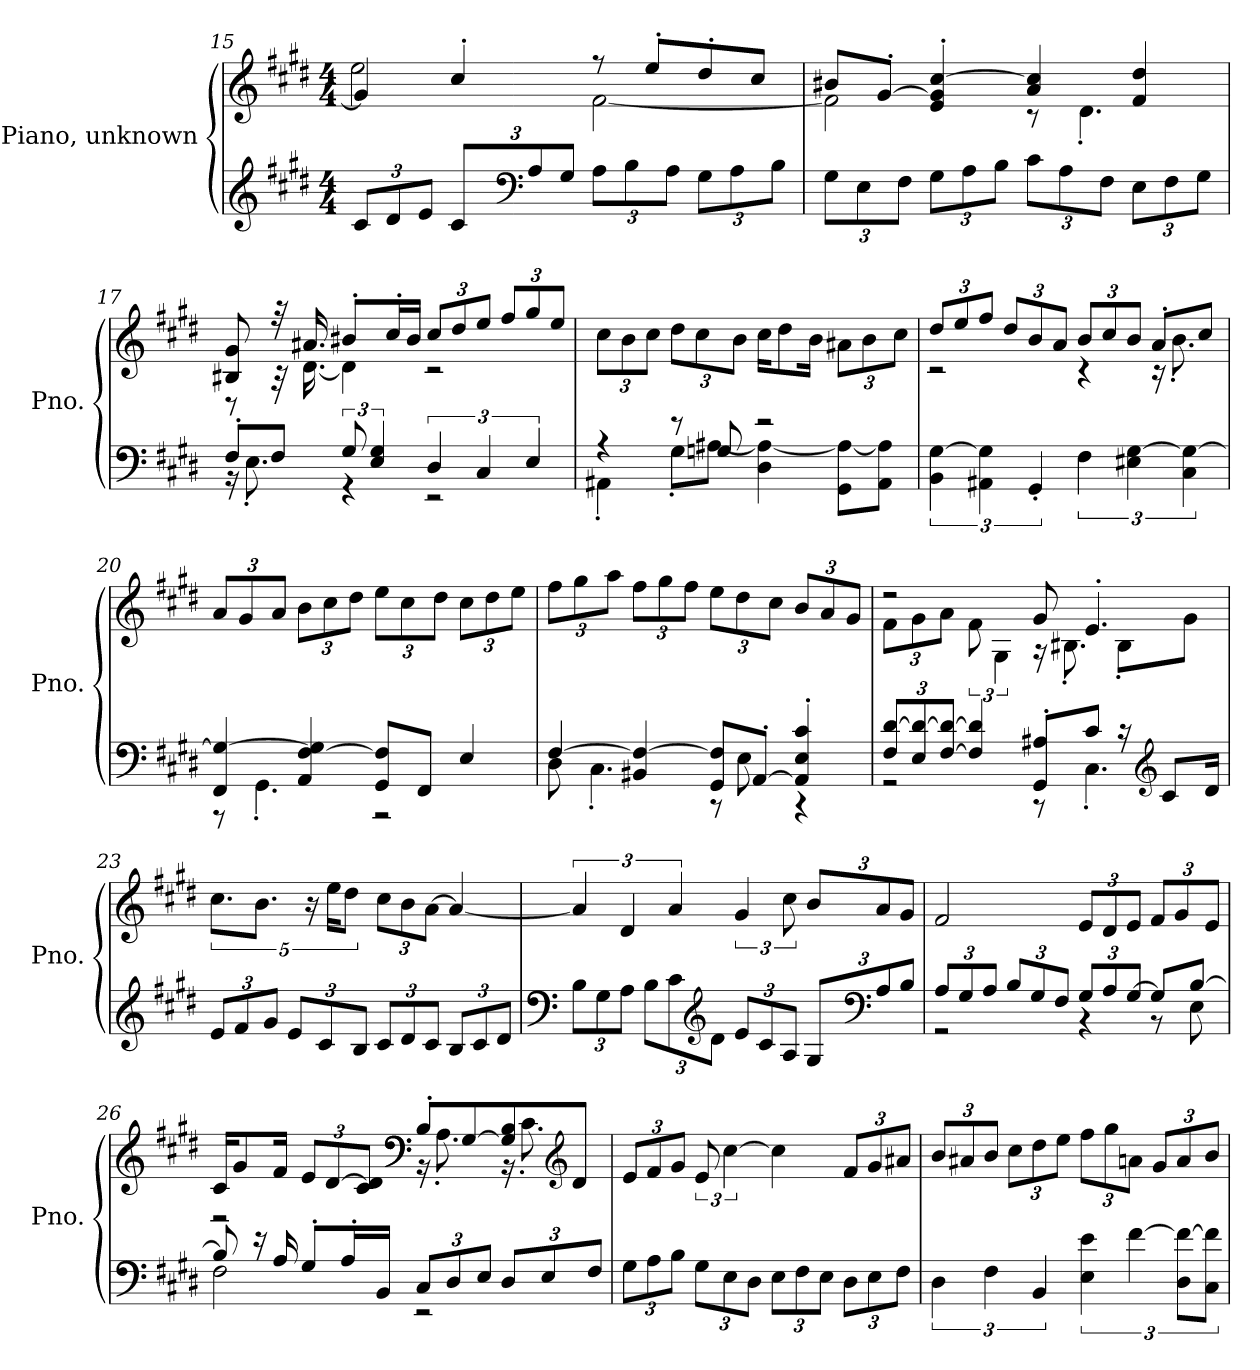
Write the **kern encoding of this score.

**kern	**kern
*part1	*part1
*staff2	*staff1
*I"Piano, unknown	*
*I'Pno.	*
*clefG2	*clefG2
*k[f#c#g#d#]	*k[f#c#g#d#]
*M4/4	*M4/4
*Xbrackettup	*
=15	=15
*	*^
12c#/L	4g#/]	2ee\
12d#/	.	.
12e/J	.	.
12c#/L	4cc#'/	.
*clefF4	*	*
12A/	.	.
12G#/J	.	.
12A\L	8r	[2f#\
12B\	.	.
.	8ee'/L	.
12A\J	.	.
12G#\L	8dd#'/	.
12A\	.	.
.	8cc#/J	.
12B\J	.	.
!!LO:PB:g=z	!!
=16	=16	=16
12G#\L	8b#X/L	2f#\]
12E\	.	.
.	[8g#'/J	.
12F#\J	.	.
12G#\L	4e/' 4g#/]' [4cc#/'	.
12A\	.	.
12B\J	.	.
12c#\L	4a/ 4cc#/]	8r
12A\	.	.
.	.	4.d#'\
12F#\J	.	.
12E\L	4f#/ 4dd#/	.
12F#\	.	.
12G#\J	.	.
=17	=17	=17
*^	*	*
8F#'/L	16r	8B#X/ 8g#/	8r
.	8.E'\	.	.
8F#/J	.	32r	32r
.	.	16.a#X/	[16.d#\
*brackettup	*	*	*
12G#/	4r	8b#X'/L	4d#\]
6E/ 6G#/	.	.	.
.	.	16cc#'/L	.
.	.	16b#/JJ	.
*	*	*Xbrackettup	*
6D#/	2r	12cc#/L	2r
.	.	12dd#/	.
6C#/	.	12ee/J	.
.	.	12ff#/L	.
6E/	.	12gg#/	.
.	.	12ee/J	.
*	*	*v	*v
!!LO:LB:g=z
=18	=18	=18
4r	4AA#X'\	12cc#\L
.	.	12b\
.	.	12cc#\J
8r	8G#'\L	12dd#\L
.	.	12cc#\
8Gn/	[8A#X\J	.
.	.	12b\J
2r	4D#\ 4A#\_	16cc#\KL
.	.	8dd#\
.	.	16b\Jk
.	8GG#\ 8A#\_L	12a#X\L
.	.	12b\
.	8AA#\ 8A#\]J	.
.	.	12cc#\J
*v	*v	*
=19	=19
*	*^
6BB\ [6G#\	12dd#/L	2r
.	12ee/	.
6AA#X\ 6G#\]	12ff#/J	.
.	12dd#/L	.
6GG#'/	12b/	.
.	12a/J	.
6F#\	12b/L	4r
.	12cc#/	.
6E#X\ [6G#\	12b/J	.
.	8a'/L	16r
.	.	8.b'\
6C#\ 6G#\_	.	.
.	8cc#/J	.
*	*v	*v
=20	=20
*^	*
4FF#/ 4G#/_	8r	12a/L
.	.	12g#/
.	4.GG#'\	.
.	.	12a/J
4AA/ [4F#/ 4G#/]	.	12b\L
.	.	12cc#\
.	.	12dd#\J
8GG#/ 8F#/]L	2r	12ee\L
.	.	12cc#\
8FF#/J	.	.
.	.	12dd#\J
4E/	.	12cc#\L
.	.	12dd#\
.	.	12ee\J
!!LO:LB:g=z
=21	=21	=21
[4F#/	8D#\	12ff#\L
.	.	12gg#\
.	4.C#'\	.
.	.	12aa\J
4BB#X/ 4F#/_	.	12ff#\L
.	.	12gg#\
.	.	12ff#\J
8GG#/ 8F#/]L	8r	12ee\L
.	.	12dd#\
[8AA'/J	8E\	.
.	.	12cc#\J
4AA/]' 4E/' 4c#/'	4r	12b/L
.	.	12a/
.	.	12g#/J
=22	=22	=22
*Xbrackettup	*	*
*	*	*^
12F#/ [12d#/L	2r	2r	12f#\L
12E/ 12d#/_	.	.	12g#\
[12F#/ 12d#/_J	.	.	12a\J
*	*	*	*brackettup
4F#/] 4d#/]	.	.	12f#\
.	.	.	6G#\
8GG#/' 8A#X/'L	8r	8g#/	16r
.	.	.	8.B#X'\
8c#/J	4.C#'\	4.e'/	.
16r	.	.	8B#'\L
*clefG2	*	*	*
8c#/L	.	.	.
.	.	.	8g#\J
16d#/Jk	.	.	.
*v	*v	*	*
*	*v	*v
!!LO:LB:g=z
=23	=23
12e/L	10.cc#\L
12f#/	.
.	10.b\J
12g#/J	.
12e/L	.
.	20r
12c#/	.
.	20ee\KL
.	10dd#\J
12B/J	.
*	*Xbrackettup
12c#/L	12cc#\L
12d#/	12b\
12c#/J	[12a\J
12B/L	4a/_
12c#/	.
12d#/J	.
=24	=24
*clefF4	*
*	*brackettup
12B\L	6a/]
12G#\	.
12A\J	6d#/
12B\L	.
12c#\	6a/
*clefG2	*
12d#\J	.
12e/L	6g#/
12c#/	.
12A/J	12cc#\
*	*Xbrackettup
12G#/L	12b/L
*clefF4	*
12A/	12a/
12B/J	12g#/J
=25	=25
*^	*
12A/L	2r	2f#/
12G#/	.	.
12A/J	.	.
12B/L	.	.
12G#/	.	.
12F#/J	.	.
12G#/L	4r	12e/L
12A/	.	12d#/
[12G#/J	.	12e/J
8G#/L]	8r	12f#/L
.	.	12g#/
[8B/J	8E\	.
.	.	12e/J
!!LO:LB:g=z
=26	=26	=26
*	*	*^
8B/]	2F#\	16c#/KL	2r
.	.	8g#/	.
16r	.	.	.
16A/	.	16f#/Jk	.
8G#'/L	.	12e/L	.
.	.	[12d#/	.
16A'/L	.	.	.
.	.	12c#/ 12d#/]J	.
16BB/JJ	.	.	.
*	*	*clefF4	*
12C#/L	2r	8B'/L	16r
.	.	.	8.A'\
12D#/	.	.	.
.	.	[8G#/	.
12E/J	.	.	.
12D#/L	.	8G#/] 8B/	16r
.	.	.	8.c#'\
12E/	.	.	.
*	*	*clefG2	*
.	.	8d#/J	.
12F#/J	.	.	.
*v	*v	*	*
*	*v	*v
=27	=27
12G#\L	12e/L
12A\	12f#/
12B\J	12g#/J
*	*brackettup
12G#\L	12e/
12E\	[6cc#\
12D#\J	.
12E\L	4cc#\]
12F#\	.
12E\J	.
*	*Xbrackettup
12D#\L	12f#/L
12E\	12g#/
12F#\J	12a#X/J
!!LO:LB:g=z
=28	=28
*brackettup	*
6D#\	12b/L
.	12a#X/
6F#\	12b/J
.	12cc#\L
6BB/	12dd#\
.	12ee\J
6E\ 6e\	12ff#\L
.	12gg#\
[6f#\	12an\J
.	12g#/L
12D#\ 12f#\_L	12a/
12C#\ 12f#\]J	12b/J
=	=
*-	*-
